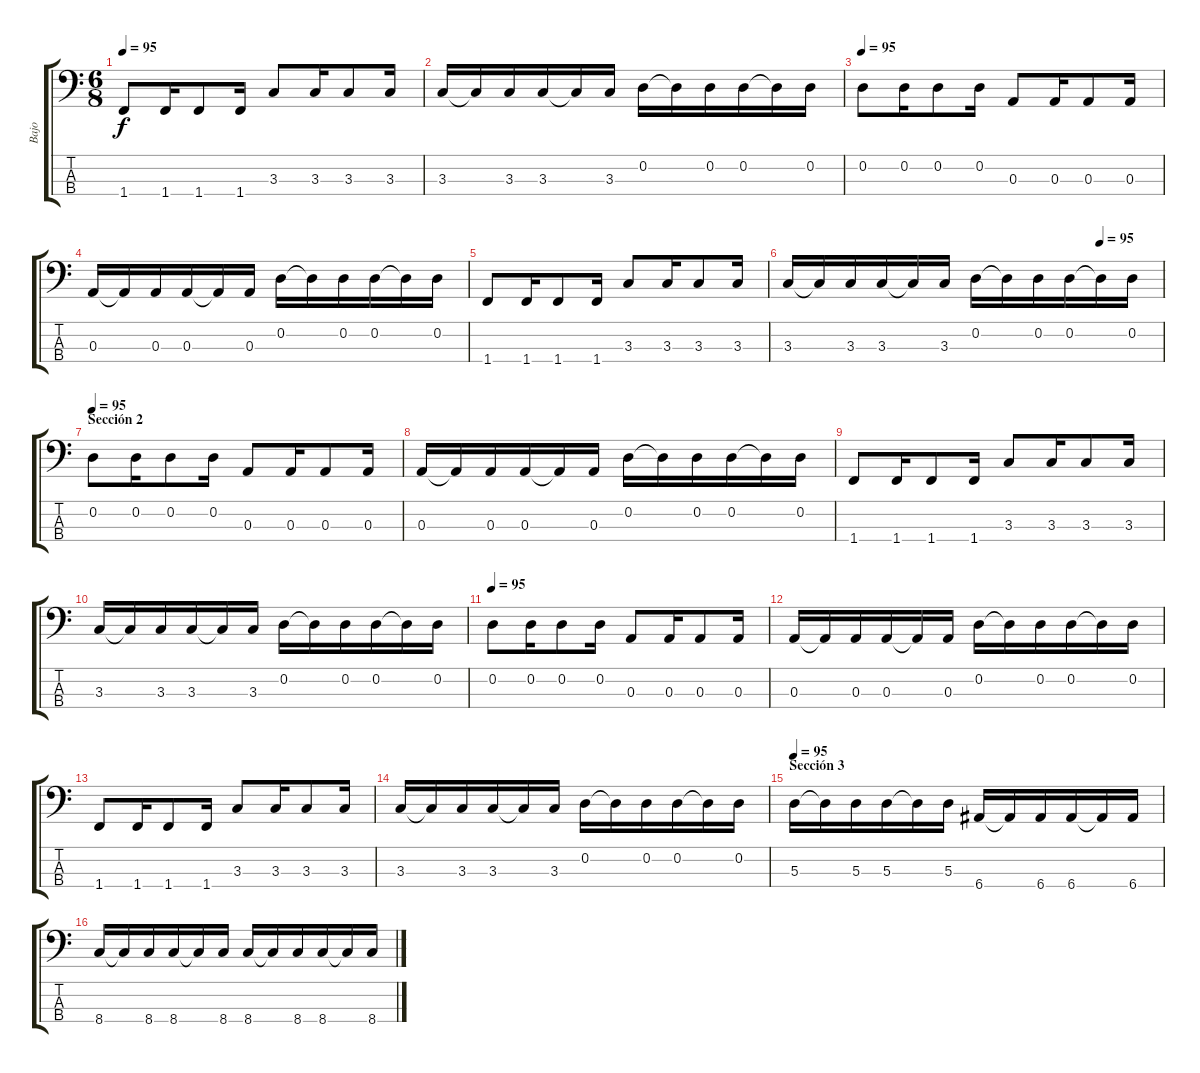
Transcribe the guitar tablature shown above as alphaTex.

\track ("Bajo" "Bajo") {instrument electricbassfinger}
\staff {score tabs}
\tuning (G2 D2 A1 E1) {hide}
\ts (6 8)
\tempo 95
\clef f4
\ks c
1.4.8{dy f} 1.4.16 1.4.8 1.4.16 3.3.8 3.3.16 3.3.8 3.3.16 |
3.3.16 3.3{t}.16 3.3.16 3.3.16 3.3{t}.16 3.3.16 0.2.16 0.2{t}.16 0.2.16 0.2.16 0.2{t}.16 0.2.16 |
\tempo 95
0.2.8 0.2.16 0.2.8 0.2.16 0.3.8 0.3.16 0.3.8 0.3.16 |
0.3.16 0.3{t}.16 0.3.16 0.3.16 0.3{t}.16 0.3.16 0.2.16 0.2{t}.16 0.2.16 0.2.16 0.2{t}.16 0.2.16 |
1.4.8 1.4.16 1.4.8 1.4.16 3.3.8 3.3.16 3.3.8 3.3.16 |
\tempo (95 0.8333333333333334)
3.3.16 3.3{t}.16 3.3.16 3.3.16 3.3{t}.16 3.3.16 0.2.16 0.2{t}.16 0.2.16 0.2.16 0.2{t}.16 0.2.16 |
\section ("" "Sección 2")
\tempo 95
0.2.8 0.2.16 0.2.8 0.2.16 0.3.8 0.3.16 0.3.8 0.3.16 |
0.3.16 0.3{t}.16 0.3.16 0.3.16 0.3{t}.16 0.3.16 0.2.16 0.2{t}.16 0.2.16 0.2.16 0.2{t}.16 0.2.16 |
1.4.8 1.4.16 1.4.8 1.4.16 3.3.8 3.3.16 3.3.8 3.3.16 |
3.3.16 3.3{t}.16 3.3.16 3.3.16 3.3{t}.16 3.3.16 0.2.16 0.2{t}.16 0.2.16 0.2.16 0.2{t}.16 0.2.16 |
\tempo 95
0.2.8 0.2.16 0.2.8 0.2.16 0.3.8 0.3.16 0.3.8 0.3.16 |
0.3.16 0.3{t}.16 0.3.16 0.3.16 0.3{t}.16 0.3.16 0.2.16 0.2{t}.16 0.2.16 0.2.16 0.2{t}.16 0.2.16 |
1.4.8 1.4.16 1.4.8 1.4.16 3.3.8 3.3.16 3.3.8 3.3.16 |
3.3.16 3.3{t}.16 3.3.16 3.3.16 3.3{t}.16 3.3.16 0.2.16 0.2{t}.16 0.2.16 0.2.16 0.2{t}.16 0.2.16 |
\section ("" "Sección 3")
\tempo 95
5.3.16 5.3{t}.16 5.3.16 5.3.16 5.3{t}.16 5.3.16 6.4.16 6.4{t}.16 6.4.16 6.4.16 6.4{t}.16 6.4.16 |
8.4.16 8.4{t}.16 8.4.16 8.4.16 8.4{t}.16 8.4.16 8.4.16 8.4{t}.16 8.4.16 8.4.16 8.4{t}.16 8.4.16
